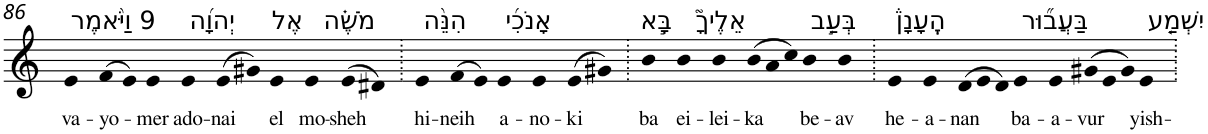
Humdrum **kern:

**kern	**text
*part1	*part1
*staff1	*staff1
*I"Piano	*
*I'Pno	*
!!LO:PB:g=z
*clefG2	*
*k[]	*
=86	=86
!LO:TX:a:t=9 וַיֹּ֨אמֶר	!
!	!LO:LY:b
4e	va-
!	!LO:LY:b
(>8f	-yo-
8e)	.
!	!LO:LY:b
4e	-mer
!LO:TX:a:t=יְהוָ֜ה	!
!	!LO:LY:b
4e	ado-
!	!LO:LY:b
(>8e	-nai
8g#X)	.
!LO:TX:a:t=אֶל	!
!	!LO:LY:b
4e	el
!LO:TX:a:t=מֹשֶׁ֗ה	!
!	!LO:LY:b
4e	mo-
!	!LO:LY:b
(>8e	-sheh
8d#X)	.
=87.	=87.
!LO:TX:a:t=הִנֵּ֨ה	!
!	!LO:LY:b
4e	hi-
!	!LO:LY:b
(>8f	-neih
8e)	.
!LO:TX:a:t=אָנֹכִ֜י	!
!	!LO:LY:b
4e	a-
!	!LO:LY:b
4e	-no-
!	!LO:LY:b
(>8e	-ki
8g#X)	.
=88.	=88.
!LO:TX:a:t=בָּ֣א	!
!	!LO:LY:b
4b	ba
!LO:TX:a:t=אֵלֶיךָ֮	!
!	!LO:LY:b
4b	ei-
!	!LO:LY:b
4b	-lei-
!	!LO:LY:b
(>12b	-ka
12a	.
12cc)	.
!LO:TX:a:t=בְּעַ֣ב	!
!	!LO:LY:b
4b	be-
!	!LO:LY:b
4b	-av
=89.	=89.
!LO:TX:a:t=הֶֽעָנָן֒	!
!	!LO:LY:b
4e	he-
!	!LO:LY:b
4e	-a-
!	!LO:LY:b
(>12d	-nan
12e	.
12d)	.
!LO:TX:a:t=בַּעֲב֞וּר	!
!	!LO:LY:b
4e	ba-
!	!LO:LY:b
4e	-a-
!	!LO:LY:b
(>12g#X	-vur
12e	.
12g#)	.
!LO:TX:a:t=יִשְׁמַ֤ע	!
!	!LO:LY:b
4e	yish-
=.	=.
*-	*-
